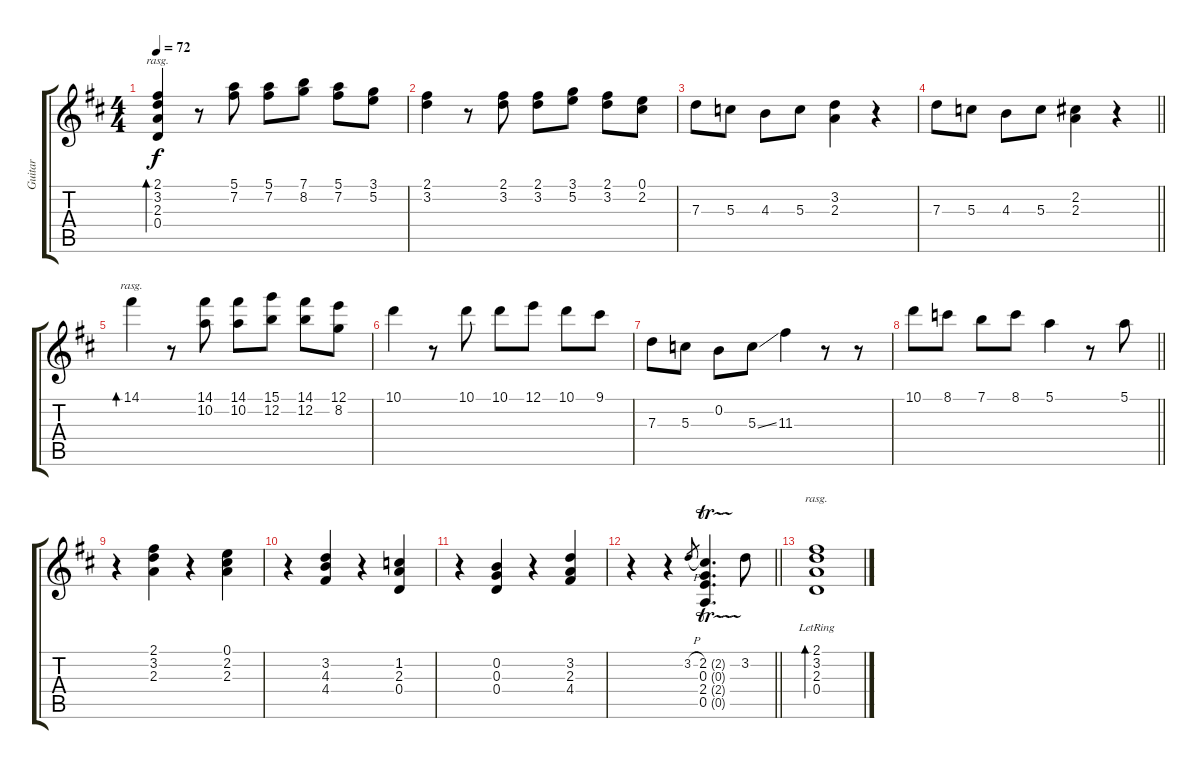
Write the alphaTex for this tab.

\track ("Guitar" "Guitar") {solo instrument electricguitarjazz}
\staff {score tabs}
\tuning (E4 B3 G3 D3 A2 E2) {hide}
\ts (4 4)
\tempo 72
\clef g2
\ks d
(2.1 3.2 2.3 0.4).4{bd 120 rasg ii dy f} r.8 (5.1 7.2).8 (5.1 7.2).8 (7.1 8.2).8 (5.1 7.2).8 (3.1 5.2).8 |
(2.1 3.2).4 r.8 (2.1 3.2).8 (2.1 3.2).8 (3.1 5.2).8 (2.1 3.2).8 (0.1 2.2).8 |
7.3.8 5.3.8 4.3.8 5.3.8 (3.2 2.3).4 r.4 |
\barLineRight lightlight
7.3.8 5.3.8 4.3.8 5.3.8 (2.2 2.3).4 r.4 |
14.1.4{bd 120 rasg ii} r.8 (14.1 10.2).8 (14.1 10.2).8 (15.1 12.2).8 (14.1 12.2).8 (12.1 8.2).8 |
10.1.4 r.8 10.1.8 10.1.8 12.1.8 10.1.8 9.1.8 |
7.3.8 5.3.8 0.2.8 5.3{ss}.8 11.3.4 r.8 r.8 |
\barLineRight lightlight
10.1.8 8.1.8 7.1.8 8.1.8 5.1.4 r.8 5.1.8 |
r.4 (2.1 3.2 2.3).4 r.4 (0.1 2.2 2.3).4 |
r.4 (3.2 4.3 4.4).4 r.4 (1.2 2.3 0.4).4 |
r.4 (0.2 0.3 0.4).4 r.4 (3.2 2.3 4.4).4 |
\barLineRight lightlight
r.4 r.4 3.2{h}.8{gr} (2.2{tr (2 16)} 0.3{tr (0 16)} 2.4{tr (2 16)} 0.5{tr (0 16)}).4{d} 3.2.8 |
(2.1 3.2{lr} 2.3 0.4).1{bd 480 rasg ii}
